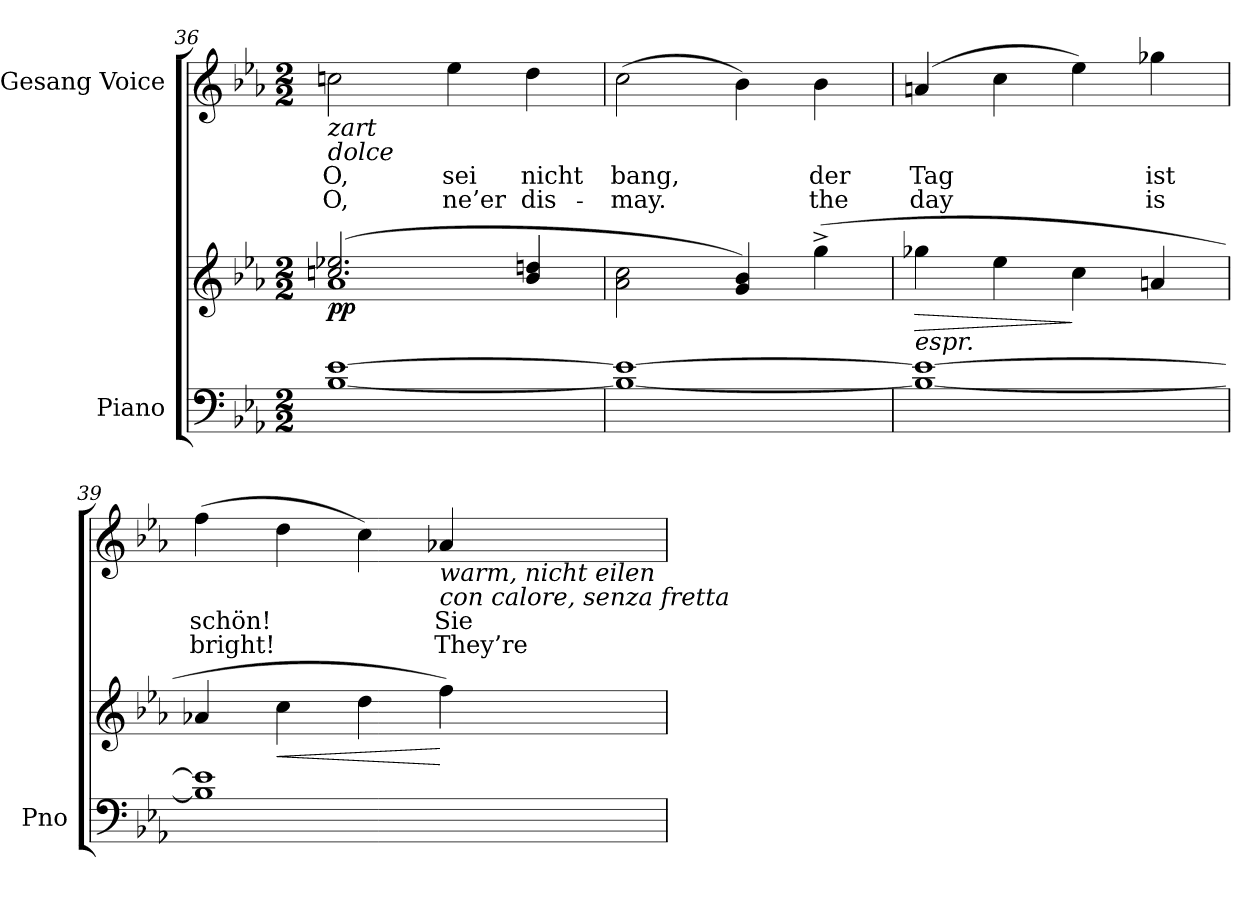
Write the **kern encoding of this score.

**kern	**kern	**dynam	**kern	**text	**text
*part2	*part2	*part2	*part1	*part1	*part1
*staff3	*staff2	*staff2/3	*staff1	*staff1	*staff1
*I"Piano	*	*	*I"Gesang Voice	*	*
*I'Pno	*	*	*	*	*
*clefF4	*clefG2	*	*clefG2	*	*
*k[b-e-a-]	*k[b-e-a-]	*	*k[b-e-a-]	*	*
*M2/2	*M2/2	*	*M2/2	*	*
=36	=36	=36	=36	=36	=36
*	*^	*	*	*	*
!	!	!	!	!LO:TX:b:i:t=zart	!	!
!	!	!	!	!LO:TX:b:i:t=dolce	!	!
!	!	!	!LO:DY:b	!	!LO:LY:b	!LO:LY:b
[1B- [1e-	(2.ccn/ 2.ee-X/	1a-	pp	2ccn\	O,	O,
!	!	!	!	!	!LO:LY:b	!LO:LY:b
.	.	.	.	4ee-\	sei	ne’er
!	!	!	!	!	!LO:LY:b	!LO:LY:b
.	4b-/ 4ddn/	.	.	4dd\	nicht	dis-
*	*v	*v	*	*	*	*
=37	=37	=37	=37	=37	=37
!	!	!	!	!LO:LY:b	!LO:LY:b
1B-_ 1e-_	2a-\ 2cc\	.	(2cc\	bang,	-may.
.	4g/ 4b-/)	.	4b-\)	.	.
!	!	!	!	!LO:LY:b	!LO:LY:b
.	(4gg^\	.	4b-\	der	the
!!LO:LB:g=z
=38	=38	=38	=38	=38	=38
!	!LO:TX:b:i:t=espr.	!	!	!	!
!	!	!LO:HP:b	!	!LO:LY:b	!LO:LY:b
1B-_ 1e-_	4gg-X\	>	(4an/	Tag	day
.	4ee-\	.	4cc\	.	.
.	4cc\	]	4ee-\)	.	.
!	!	!	!	!LO:LY:b	!LO:LY:b
.	4an/	.	4gg-X\	ist	is
=39	=39	=39	=39	=39	=39
!	!	!	!	!LO:LY:b	!LO:LY:b
1B-] 1e-]	4a-X/	.	(4ff\	schön!	bright!
!	!	!LO:HP:b	!	!	!
.	4cc\	<	4dd\	.	.
.	4dd\	.	4cc\)	.	.
!	!	!	!LO:TX:b:i:t=warm, nicht eilen	!	!
!	!	!	!LO:TX:b:i:t=con calore, senza fretta	!	!
!	!	!	!	!LO:LY:b	!LO:LY:b
.	4ff\)	[	4a-X/	Sie	They’re
=	=	=	=	=	=
*-	*-	*-	*-	*-	*-
